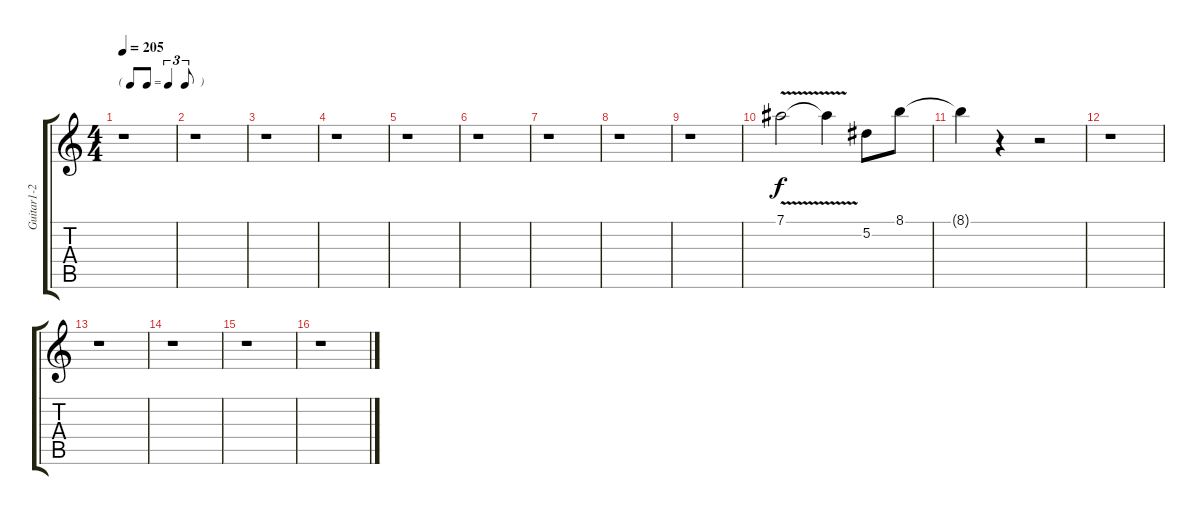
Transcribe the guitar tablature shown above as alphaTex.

\track ("Guitar1-2" "Guitar1-2") {instrument distortionguitar}
\staff {score tabs}
\tuning (Eb4 Bb3 Gb3 Db3 Ab2 Eb2) {hide}
\ts (4 4)
\tf triplet8th
\tempo 205
\clef g2
\ks c
r.1{dy f} |
r.1 |
r.1 |
r.1 |
r.1 |
r.1 |
r.1 |
r.1 |
r.1 |
7.1{v}.2 7.1{t}.4 5.2.8 8.1.8 |
8.1{t}.4 r.4 r.2 |
r.1 |
r.1 |
r.1 |
r.1 |
r.1
